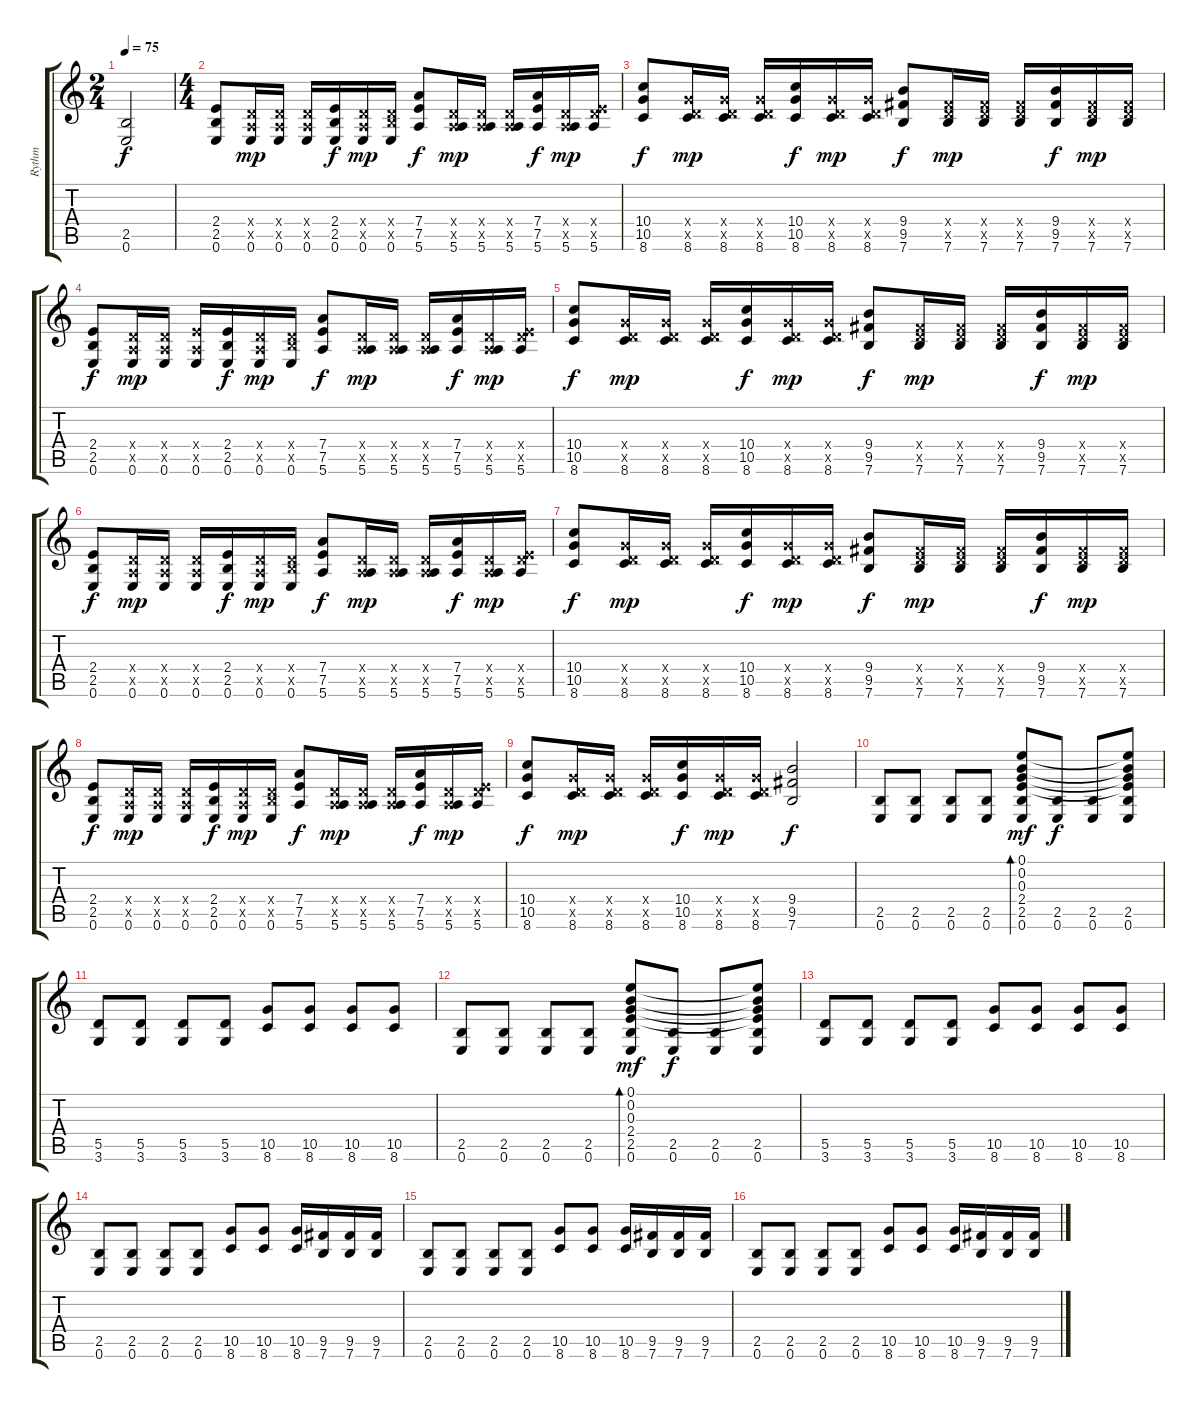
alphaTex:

\track ("Rythm" "Rythm") {instrument overdrivenguitar}
\staff {score tabs}
\tuning (E4 B3 G3 D3 A2 E2) {hide}
\ts (2 4)
\tempo 75
\clef g2
\ks c
(2.5 0.6).2{dy f} |
\ts (4 4)
(2.4 2.5 0.6).8 (0.4{x} 0.5{x} 0.6).16{dy mp} (0.4{x} 0.5{x} 0.6).16 (0.4{x} 0.5{x} 0.6).16 (2.4 2.5 0.6).16{dy f} (0.4{x} 0.5{x} 0.6).16{dy mp} (0.4{x} 2.5{x} 0.6).16 (7.4 7.5 5.6).8{dy f} (0.4{x} 0.5{x} 5.6).16{dy mp} (0.4{x} 0.5{x} 5.6).16 (0.4{x} 0.5{x} 5.6).16 (7.4 7.5 5.6).16{dy f} (0.4{x} 0.5{x} 5.6).16{dy mp} (0.4{x} 7.5{x} 5.6).16 |
(10.4 10.5 8.6).8{dy f} (0.4{x} 10.5{x} 8.6).16{dy mp} (0.4{x} 10.5{x} 8.6).16 (0.4{x} 10.5{x} 8.6).16 (10.4 10.5 8.6).16{dy f} (0.4{x} 10.5{x} 8.6).16{dy mp} (0.4{x} 10.5{x} 8.6).16 (9.4 9.5 7.6).8{dy f} (0.4{x} 9.5{x} 7.6).16{dy mp} (0.4{x} 9.5{x} 7.6).16 (0.4{x} 9.5{x} 7.6).16 (9.4 9.5 7.6).16{dy f} (0.4{x} 9.5{x} 7.6).16{dy mp} (0.4{x} 9.5{x} 7.6).16 |
(2.4 2.5 0.6).8{dy f} (0.4{x} 0.5{x} 0.6).16{dy mp} (0.4{x} 0.5{x} 0.6).16 (2.4{x} 0.5{x} 0.6).16 (2.4 2.5 0.6).16{dy f} (0.4{x} 0.5{x} 0.6).16{dy mp} (0.4{x} 2.5{x} 0.6).16 (7.4 7.5 5.6).8{dy f} (0.4{x} 0.5{x} 5.6).16{dy mp} (0.4{x} 0.5{x} 5.6).16 (0.4{x} 0.5{x} 5.6).16 (7.4 7.5 5.6).16{dy f} (0.4{x} 0.5{x} 5.6).16{dy mp} (0.4{x} 7.5{x} 5.6).16 |
(10.4 10.5 8.6).8{dy f} (0.4{x} 10.5{x} 8.6).16{dy mp} (0.4{x} 10.5{x} 8.6).16 (0.4{x} 10.5{x} 8.6).16 (10.4 10.5 8.6).16{dy f} (0.4{x} 10.5{x} 8.6).16{dy mp} (0.4{x} 10.5{x} 8.6).16 (9.4 9.5 7.6).8{dy f} (0.4{x} 9.5{x} 7.6).16{dy mp} (0.4{x} 9.5{x} 7.6).16 (0.4{x} 9.5{x} 7.6).16 (9.4 9.5 7.6).16{dy f} (0.4{x} 9.5{x} 7.6).16{dy mp} (0.4{x} 9.5{x} 7.6).16 |
(2.4 2.5 0.6).8{dy f} (0.4{x} 0.5{x} 0.6).16{dy mp} (0.4{x} 0.5{x} 0.6).16 (0.4{x} 0.5{x} 0.6).16 (2.4 2.5 0.6).16{dy f} (0.4{x} 0.5{x} 0.6).16{dy mp} (0.4{x} 2.5{x} 0.6).16 (7.4 7.5 5.6).8{dy f} (0.4{x} 0.5{x} 5.6).16{dy mp} (0.4{x} 0.5{x} 5.6).16 (0.4{x} 0.5{x} 5.6).16 (7.4 7.5 5.6).16{dy f} (0.4{x} 0.5{x} 5.6).16{dy mp} (0.4{x} 7.5{x} 5.6).16 |
(10.4 10.5 8.6).8{dy f} (0.4{x} 10.5{x} 8.6).16{dy mp} (0.4{x} 10.5{x} 8.6).16 (0.4{x} 10.5{x} 8.6).16 (10.4 10.5 8.6).16{dy f} (0.4{x} 10.5{x} 8.6).16{dy mp} (0.4{x} 10.5{x} 8.6).16 (9.4 9.5 7.6).8{dy f} (0.4{x} 9.5{x} 7.6).16{dy mp} (0.4{x} 9.5{x} 7.6).16 (0.4{x} 9.5{x} 7.6).16 (9.4 9.5 7.6).16{dy f} (0.4{x} 9.5{x} 7.6).16{dy mp} (0.4{x} 9.5{x} 7.6).16 |
(2.4 2.5 0.6).8{dy f} (0.4{x} 0.5{x} 0.6).16{dy mp} (0.4{x} 0.5{x} 0.6).16 (0.4{x} 0.5{x} 0.6).16 (2.4 2.5 0.6).16{dy f} (0.4{x} 0.5{x} 0.6).16{dy mp} (0.4{x} 2.5{x} 0.6).16 (7.4 7.5 5.6).8{dy f} (0.4{x} 0.5{x} 5.6).16{dy mp} (0.4{x} 0.5{x} 5.6).16 (0.4{x} 0.5{x} 5.6).16 (7.4 7.5 5.6).16{dy f} (0.4{x} 0.5{x} 5.6).16{dy mp} (0.4{x} 7.5{x} 5.6).16 |
(10.4 10.5 8.6).8{dy f} (0.4{x} 10.5{x} 8.6).16{dy mp} (0.4{x} 10.5{x} 8.6).16 (0.4{x} 10.5{x} 8.6).16 (10.4 10.5 8.6).16{dy f} (0.4{x} 10.5{x} 8.6).16{dy mp} (0.4{x} 10.5{x} 8.6).16 (9.4 9.5 7.6).2{dy f} |
(2.5 0.6).8 (2.5 0.6).8 (2.5 0.6).8 (2.5 0.6).8 (0.1 0.2 0.3 2.4 2.5 0.6).8{bd 60 dy mf} (2.5 0.6).8{dy f} (2.5 0.6).8 (0.1{t} 0.2{t} 0.3{t} 2.4{t} 2.5 0.6).8 |
(5.5 3.6).8 (5.5 3.6).8 (5.5 3.6).8 (5.5 3.6).8 (10.5 8.6).8 (10.5 8.6).8 (10.5 8.6).8 (10.5 8.6).8 |
(2.5 0.6).8 (2.5 0.6).8 (2.5 0.6).8 (2.5 0.6).8 (0.1 0.2 0.3 2.4 2.5 0.6).8{bd 60 dy mf} (2.5 0.6).8{dy f} (2.5 0.6).8 (0.1{t} 0.2{t} 0.3{t} 2.4{t} 2.5 0.6).8 |
(5.5 3.6).8 (5.5 3.6).8 (5.5 3.6).8 (5.5 3.6).8 (10.5 8.6).8 (10.5 8.6).8 (10.5 8.6).8 (10.5 8.6).8 |
(2.5 0.6).8 (2.5 0.6).8 (2.5 0.6).8 (2.5 0.6).8 (10.5 8.6).8 (10.5 8.6).8 (10.5 8.6).16 (9.5 7.6).16 (9.5 7.6).16 (9.5 7.6).16 |
(2.5 0.6).8 (2.5 0.6).8 (2.5 0.6).8 (2.5 0.6).8 (10.5 8.6).8 (10.5 8.6).8 (10.5 8.6).16 (9.5 7.6).16 (9.5 7.6).16 (9.5 7.6).16 |
(2.5 0.6).8 (2.5 0.6).8 (2.5 0.6).8 (2.5 0.6).8 (10.5 8.6).8 (10.5 8.6).8 (10.5 8.6).16 (9.5 7.6).16 (9.5 7.6).16 (9.5 7.6).16
